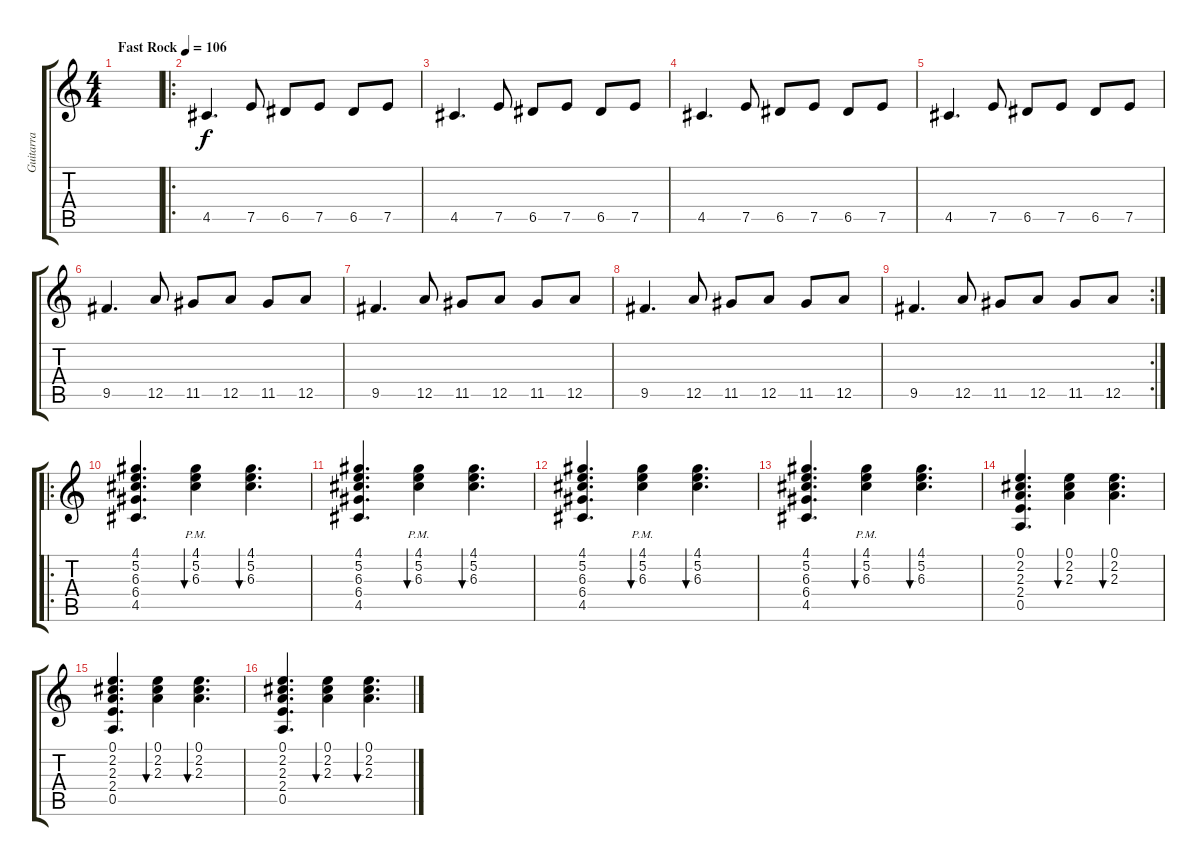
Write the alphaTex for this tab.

\track ("Guitarra" "Guitarra") {solo instrument overdrivenguitar}
\staff {score tabs}
\tuning (E4 B3 G3 D3 A2 E2) {hide}
\ts (4 4)
\tempo (106 "Fast Rock")
\clef g2
\ks c
|
\ro
4.5.4{d} 7.5.8 6.5.8 7.5.8 6.5.8 7.5.8 |
4.5.4{d} 7.5.8 6.5.8 7.5.8 6.5.8 7.5.8 |
4.5.4{d} 7.5.8 6.5.8 7.5.8 6.5.8 7.5.8 |
4.5.4{d} 7.5.8 6.5.8 7.5.8 6.5.8 7.5.8 |
9.5.4{d} 12.5.8 11.5.8 12.5.8 11.5.8 12.5.8 |
9.5.4{d} 12.5.8 11.5.8 12.5.8 11.5.8 12.5.8 |
9.5.4{d} 12.5.8 11.5.8 12.5.8 11.5.8 12.5.8 |
\rc 2
9.5.4{d} 12.5.8 11.5.8 12.5.8 11.5.8 12.5.8 |
\ro
(4.1 5.2 6.3 6.4 4.5).4{d volume 10 instrument electricguitarclean} (4.1 5.2{pm} 6.3).4{bu 240} (4.1 5.2 6.3).4{d bu 240} |
(4.1 5.2 6.3 6.4 4.5).4{d} (4.1 5.2{pm} 6.3).4{bu 240} (4.1 5.2 6.3).4{d bu 240} |
(4.1 5.2 6.3 6.4 4.5).4{d} (4.1 5.2{pm} 6.3).4{bu 240} (4.1 5.2 6.3).4{d bu 240} |
(4.1 5.2 6.3 6.4 4.5).4{d} (4.1 5.2{pm} 6.3).4{bu 240} (4.1 5.2 6.3).4{d bu 240} |
(0.1 2.2 2.3 2.4 0.5).4{d} (0.1 2.2 2.3).4{bu 240} (0.1 2.2 2.3).4{d bu 240} |
(0.1 2.2 2.3 2.4 0.5).4{d} (0.1 2.2 2.3).4{bu 240} (0.1 2.2 2.3).4{d bu 240} |
(0.1 2.2 2.3 2.4 0.5).4{d} (0.1 2.2 2.3).4{bu 240} (0.1 2.2 2.3).4{d bu 240}
